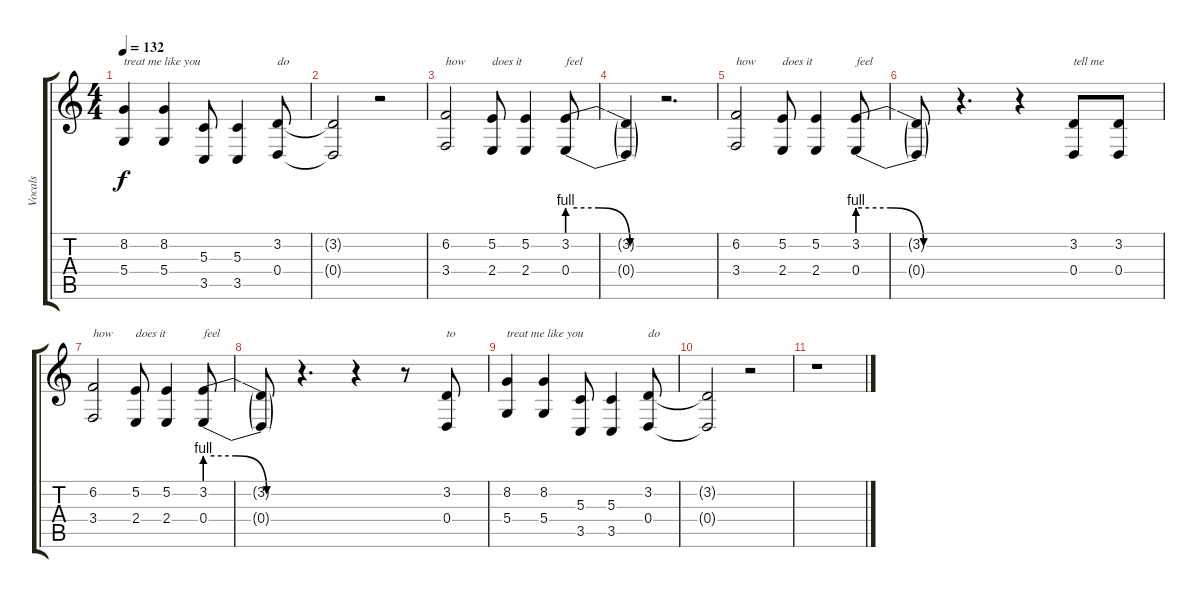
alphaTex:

\track ("Vocals" "Vocals") {instrument lead1square}
\staff {score tabs}
\tuning (E4 B3 G3 D3 A2 E2) {hide}
\ts (4 4)
\tempo 132
\clef g2
\ks c
(8.2 5.4).4{txt "treat me like you" dy f} (8.2 5.4).4 (5.3 3.5).8 (5.3 3.5).4 (3.2 0.4).8{txt "do"} |
(3.2{t} 0.4{t}).2 r.2 |
(6.2 3.4).2{txt "how"} (5.2 2.4).8{txt "does it"} (5.2 2.4).4 (3.2{be (custom 0 4 20 4 40 0 60 0)} 0.4{be (custom 0 4 20 4 40 0 60 0)}).8{txt "feel"} |
(3.2{t} 0.4{t}).4 r.2{d} |
(6.2 3.4).2{txt "how"} (5.2 2.4).8{txt "does it"} (5.2 2.4).4 (3.2{be (custom 0 4 20 4 40 0 60 0)} 0.4{be (custom 0 4 20 4 40 0 60 0)}).8{txt "feel"} |
(3.2{t} 0.4{t}).8 r.4{d} r.4 (3.2 0.4).8{txt "tell me"} (3.2 0.4).8 |
(6.2 3.4).2{txt "how"} (5.2 2.4).8{txt "does it"} (5.2 2.4).4 (3.2{be (custom 0 4 20 4 40 0 60 0)} 0.4{be (custom 0 4 20 4 40 0 60 0)}).8{txt "feel"} |
(3.2{t} 0.4{t}).8 r.4{d} r.4 r.8 (3.2 0.4).8{txt "to"} |
(8.2 5.4).4{txt "treat me like you"} (8.2 5.4).4 (5.3 3.5).8 (5.3 3.5).4 (3.2 0.4).8{txt "do"} |
(3.2{t} 0.4{t}).2 r.2 |
r.1
